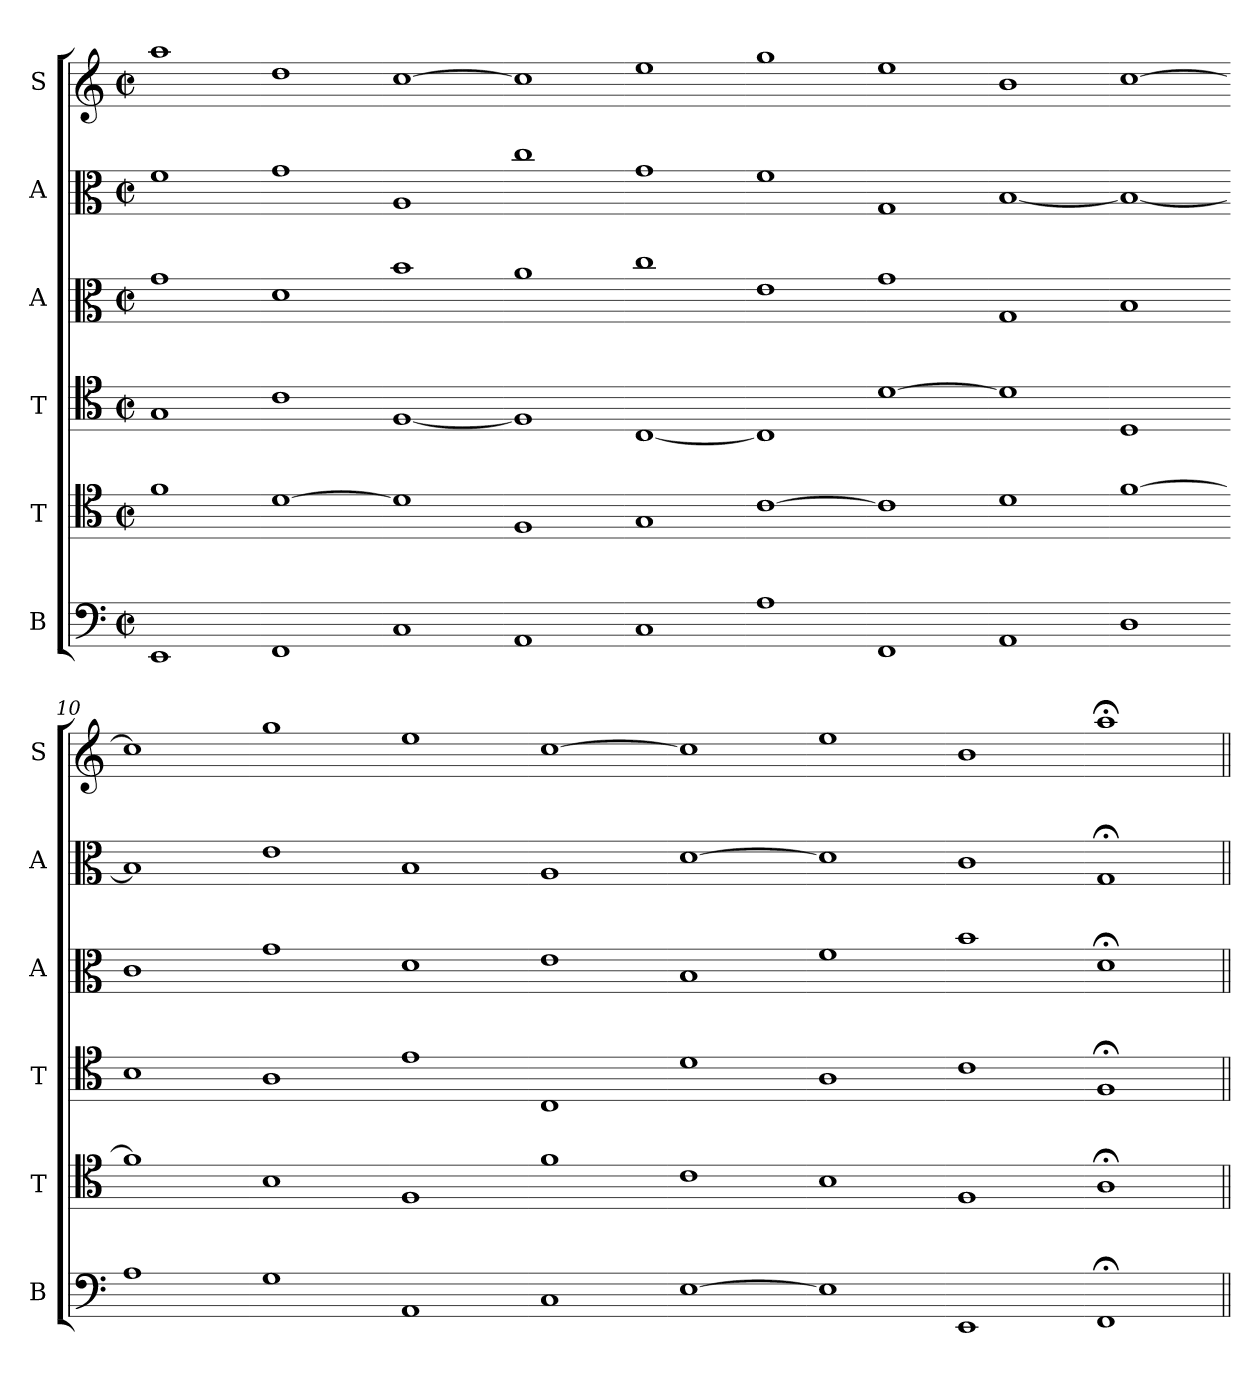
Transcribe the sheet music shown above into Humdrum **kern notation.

**kern	**kern	**kern	**kern	**kern	**kern
*part6	*part5	*part4	*part3	*part2	*part1
*staff6	*staff5	*staff4	*staff3	*staff2	*staff1
*I"B	*I"T	*I"T	*I"A	*I"A	*I"S
*I'B	*I'T	*I'T	*I'A	*I'A	*I'S
*clefF4	*clefC4	*clefC4	*clefC3	*clefC3	*clefG2
*k[]	*k[]	*k[]	*k[]	*k[]	*k[]
*M2/2	*M2/2	*M2/2	*M2/2	*M2/2	*M2/2
*met(c|)	*met(c|)	*met(c|)	*met(c|)	*met(c|)	*met(c|)
*MM208	*MM208	*MM208	*MM208	*MM208	*MM208
=1	=1	=1	=1	=1	=1
1EE	1f	1G	1g	1f	1aa
=2-	=2-	=2-	=2-	=2-	=2-
1FF	[1d	1c	1d	1g	1dd
=3-	=3-	=3-	=3-	=3-	=3-
1C	1d]	[1F	1b	1A	[1cc
=4-	=4-	=4-	=4-	=4-	=4-
1AA	1F	1F]	1a	1cc	1cc]
=5-	=5-	=5-	=5-	=5-	=5-
1C	1G	[1C	1cc	1g	1ee
=6-	=6-	=6-	=6-	=6-	=6-
1A	[1c	1C]	1e	1f	1gg
=7-	=7-	=7-	=7-	=7-	=7-
1FF	1c]	[1d	1g	1G	1ee
=8-	=8-	=8-	=8-	=8-	=8-
1AA	1d	1d]	1G	[1B	1b
=9-	=9-	=9-	=9-	=9-	=9-
1D	[1f	1D	1B	1B_	[1cc
=10-	=10-	=10-	=10-	=10-	=10-
1A	1f]	1B	1c	1B]	1cc]
=11-	=11-	=11-	=11-	=11-	=11-
1G	1B	1A	1g	1e	1gg
=12-	=12-	=12-	=12-	=12-	=12-
1AA	1F	1e	1d	1B	1ee
=13-	=13-	=13-	=13-	=13-	=13-
1C	1f	1C	1e	1A	[1cc
=14-	=14-	=14-	=14-	=14-	=14-
[1E	1c	1d	1B	[1d	1cc]
=15-	=15-	=15-	=15-	=15-	=15-
1E]	1B	1A	1f	1d]	1ee
=16-	=16-	=16-	=16-	=16-	=16-
1EE	1F	1c	1b	1c	1b
=17-	=17-	=17-	=17-	=17-	=17-
1FF;<	1A;<	1F;<	1d;<	1G;	1aa;<
=||	=||	=||	=||	=||	=||
*-	*-	*-	*-	*-	*-
